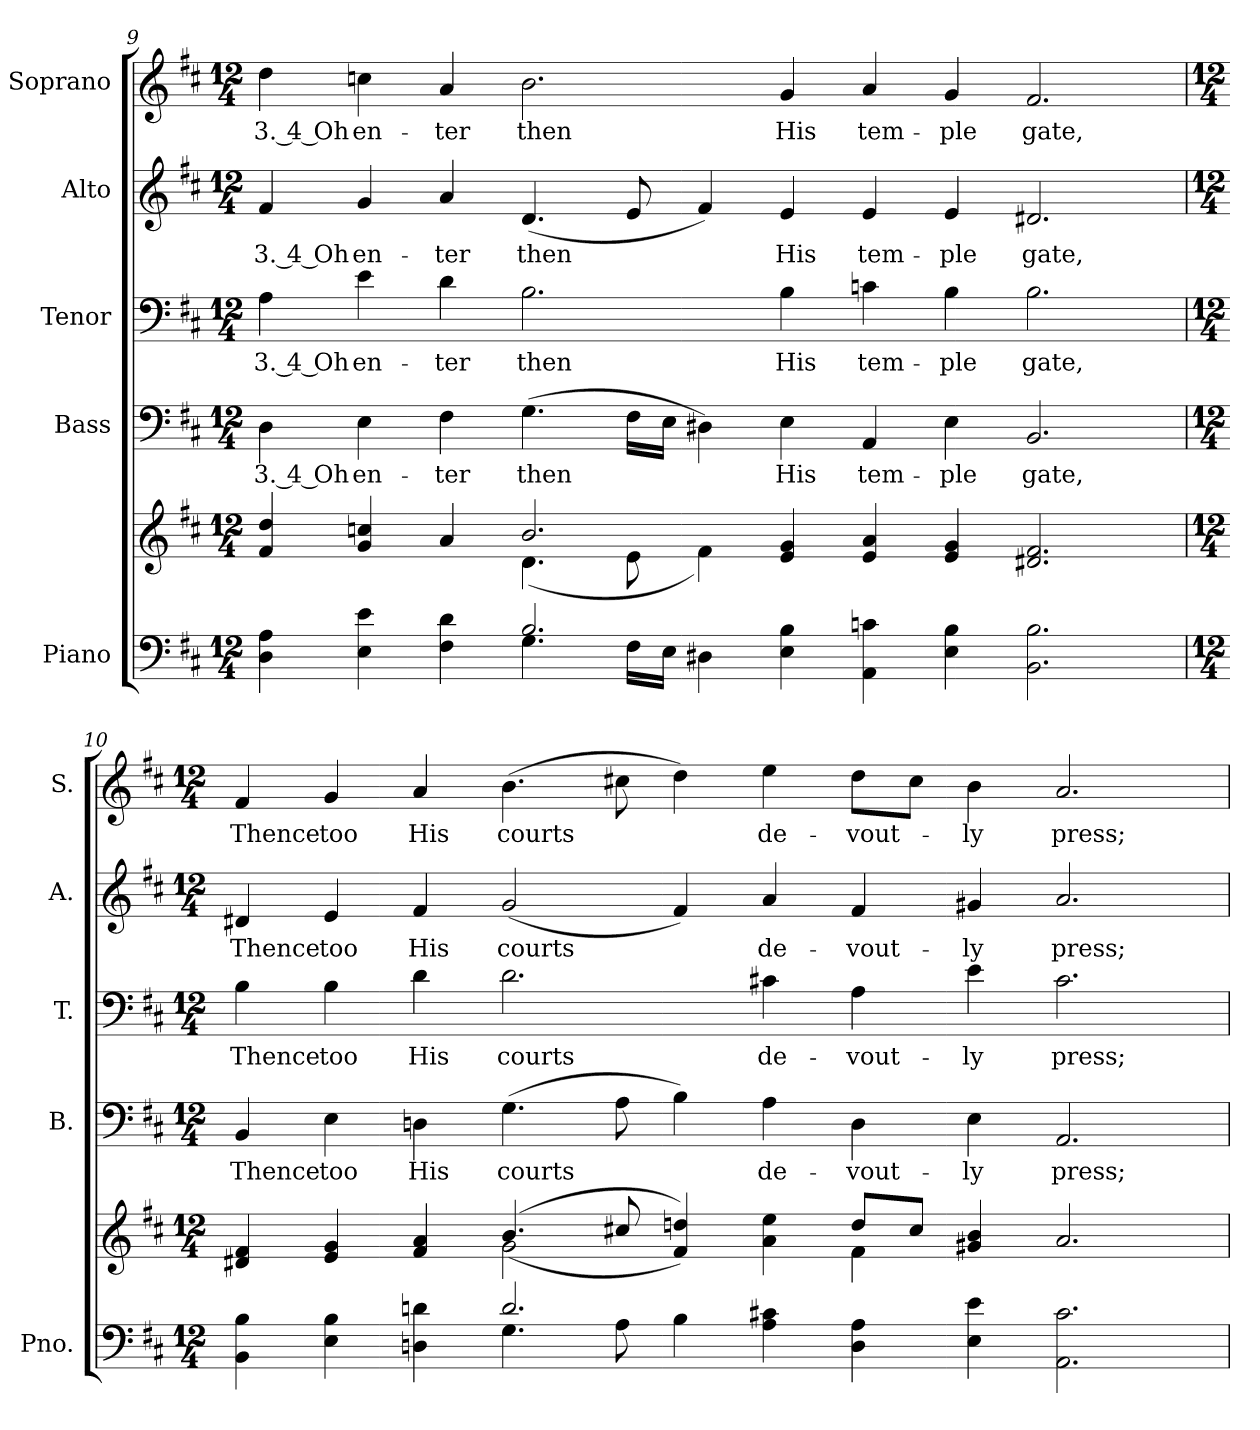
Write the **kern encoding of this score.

**kern	**kern	**kern	**text	**kern	**text	**kern	**text	**kern	**text
*part5	*part5	*part4	*part4	*part3	*part3	*part2	*part2	*part1	*part1
*staff6	*staff5	*staff4	*staff4	*staff3	*staff3	*staff2	*staff2	*staff1	*staff1
*I"Piano	*	*I"Bass	*	*I"Tenor	*	*I"Alto	*	*I"Soprano	*
*I'Pno.	*	*I'B.	*	*I'T.	*	*I'A.	*	*I'S.	*
!!LO:PB:g=z
*clefF4	*clefG2	*clefF4	*	*clefF4	*	*clefG2	*	*clefG2	*
*k[f#c#]	*k[f#c#]	*k[f#c#]	*	*k[f#c#]	*	*k[f#c#]	*	*k[f#c#]	*
*D:	*D:	*D:	*	*D:	*	*D:	*	*D:	*
*M12/4	*M12/4	*M12/4	*	*M12/4	*	*M12/4	*	*M12/4	*
=9	=9	=9	=9	=9	=9	=9	=9	=9	=9
*^	*^	*	*	*	*	*	*	*	*
!	!	!	!	!	!LO:LY:b:color=#000000	!	!	!	!	!	!
!	!	!	!	!	!	!	!LO:LY:b:color=#000000	!	!	!	!
!	!	!	!	!	!	!	!	!	!LO:LY:b:color=#000000	!	!
!	!	!	!	!	!	!	!	!	!	!	!LO:LY:b:color=#000000
4Di\ 4Ai	2ryy	4f#i/ 4ddi	2ryy	4Di\	3. 4 Oh	4Ai\	3. 4 Oh	4f#i/	3. 4 Oh	4ddi\	3. 4 Oh
!	!	!	!	!	!LO:LY:b:color=#000000	!	!	!	!	!	!
!	!	!	!	!	!	!	!LO:LY:b:color=#000000	!	!	!	!
!	!	!	!	!	!	!	!	!	!LO:LY:b:color=#000000	!	!
!	!	!	!	!	!	!	!	!	!	!	!LO:LY:b:color=#000000
4Ei\ 4ei	.	4gi/ 4ccni	.	4Ei\	en-	4ei\	en-	4gi/	en-	4ccni\	en-
!	!	!	!	!	!LO:LY:b:color=#000000	!	!	!	!	!	!
!	!	!	!	!	!	!	!LO:LY:b:color=#000000	!	!	!	!
!	!	!	!	!	!	!	!	!	!LO:LY:b:color=#000000	!	!
!	!	!	!	!	!	!	!	!	!	!	!LO:LY:b:color=#000000
4F#i\ 4di	4ryy	4ai/	4ryy	4F#i\	-ter	4di\	-ter	4ai/	-ter	4ai/	-ter
!	!	!	!	!	!LO:LY:b:color=#000000	!	!	!	!	!	!
!	!	!	!	!	!	!	!LO:LY:b:color=#000000	!	!	!	!
!	!	!	!	!	!	!	!	!	!LO:LY:b:color=#000000	!	!
!	!	!	!	!	!	!	!	!	!	!	!LO:LY:b:color=#000000
2.Bi/	4.Gi\	2.bi/	(4.di\	(4.Gi\	then	2.Bi\	then	(4.di/	then	2.bi\	then
.	16F#i\LL	.	8ei\	16F#i\LL	.	.	.	8ei/	.	.	.
.	16Ei\JJ	.	.	16Ei\JJ	.	.	.	.	.	.	.
.	4D#Xi\	.	4f#i\)	4D#Xi\)	.	.	.	4f#i/)	.	.	.
!	!	!	!	!	!LO:LY:b:color=#000000	!	!	!	!	!	!
!	!	!	!	!	!	!	!LO:LY:b:color=#000000	!	!	!	!
!	!	!	!	!	!	!	!	!	!LO:LY:b:color=#000000	!	!
!	!	!	!	!	!	!	!	!	!	!	!LO:LY:b:color=#000000
4Ei\ 4Bi	2ryy	4ei/ 4gi	2ryy	4Ei\	His	4Bi\	His	4ei/	His	4gi/	His
!	!	!	!	!	!LO:LY:b:color=#000000	!	!	!	!	!	!
!	!	!	!	!	!	!	!LO:LY:b:color=#000000	!	!	!	!
!	!	!	!	!	!	!	!	!	!LO:LY:b:color=#000000	!	!
!	!	!	!	!	!	!	!	!	!	!	!LO:LY:b:color=#000000
4AAi\ 4cni	.	4ei/ 4ai	.	4AAi/	tem-	4cni\	tem-	4ei/	tem-	4ai/	tem-
!	!	!	!	!	!LO:LY:b:color=#000000	!	!	!	!	!	!
!	!	!	!	!	!	!	!LO:LY:b:color=#000000	!	!	!	!
!	!	!	!	!	!	!	!	!	!LO:LY:b:color=#000000	!	!
!	!	!	!	!	!	!	!	!	!	!	!LO:LY:b:color=#000000
4Ei\ 4Bi	1ryy	4ei/ 4gi	1ryy	4Ei\	-ple	4Bi\	-ple	4ei/	-ple	4gi/	-ple
!	!	!	!	!	!LO:LY:b:color=#000000	!	!	!	!	!	!
!	!	!	!	!	!	!	!LO:LY:b:color=#000000	!	!	!	!
!	!	!	!	!	!	!	!	!	!LO:LY:b:color=#000000	!	!
!	!	!	!	!	!	!	!	!	!	!	!LO:LY:b:color=#000000
2.BBi\ 2.Bi	.	2.d#Xi/ 2.f#i	.	2.BBi/	gate,	2.Bi\	gate,	2.d#Xi/	gate,	2.f#i/	gate,
!!LO:LB:g=z
=10	=10	=10	=10	=10	=10	=10	=10	=10	=10	=10	=10
*M12/4	*	*M12/4	*	*M12/4	*	*M12/4	*	*M12/4	*	*M12/4	*
!	!	!	!	!	!LO:LY:b:color=#000000	!	!	!	!	!	!
!	!	!	!	!	!	!	!LO:LY:b:color=#000000	!	!	!	!
!	!	!	!	!	!	!	!	!	!LO:LY:b:color=#000000	!	!
!	!	!	!	!	!	!	!	!	!	!	!LO:LY:b:color=#000000
4BBi\ 4Bi	2ryy	4d#Xi/ 4f#i	2ryy	4BBi/	Thence	4Bi\	Thence	4d#Xi/	Thence	4f#i/	Thence
!	!	!	!	!	!LO:LY:b:color=#000000	!	!	!	!	!	!
!	!	!	!	!	!	!	!LO:LY:b:color=#000000	!	!	!	!
!	!	!	!	!	!	!	!	!	!LO:LY:b:color=#000000	!	!
!	!	!	!	!	!	!	!	!	!	!	!LO:LY:b:color=#000000
4Ei\ 4Bi	.	4ei/ 4gi	.	4Ei\	too	4Bi\	too	4ei/	too	4gi/	too
!	!	!	!	!	!LO:LY:b:color=#000000	!	!	!	!	!	!
!	!	!	!	!	!	!	!LO:LY:b:color=#000000	!	!	!	!
!	!	!	!	!	!	!	!	!	!LO:LY:b:color=#000000	!	!
!	!	!	!	!	!	!	!	!	!	!	!LO:LY:b:color=#000000
4Dni\ 4dni	4ryy	4f#i/ 4ai	4ryy	4Dni\	His	4di\	His	4f#i/	His	4ai/	His
!	!	!	!	!	!LO:LY:b:color=#000000	!	!	!	!	!	!
!	!	!	!	!	!	!	!LO:LY:b:color=#000000	!	!	!	!
!	!	!	!	!	!	!	!	!	!LO:LY:b:color=#000000	!	!
!	!	!	!	!	!	!	!	!	!	!	!LO:LY:b:color=#000000
2.di/	4.Gi\	((4.bi/	(2gi\	(4.Gi\	courts	2.di\	courts	(2gi/	courts	(4.bi\	courts
.	8Ai\	8cc#Xi/	.	8Ai\	.	.	.	.	.	8cc#Xi\	.
.	4Bi\	4f#i/ 4ddni))	4ryy)	4Bi\)	.	.	.	4f#i/)	.	4ddi\)	.
!	!	!	!	!	!LO:LY:b:color=#000000	!	!	!	!	!	!
!	!	!	!	!	!	!	!LO:LY:b:color=#000000	!	!	!	!
!	!	!	!	!	!	!	!	!	!LO:LY:b:color=#000000	!	!
!	!	!	!	!	!	!	!	!	!	!	!LO:LY:b:color=#000000
4Ai\ 4c#Xi	2ryy	4ai\ 4eei	4ryy	4Ai\	de-	4c#Xi\	de-	4ai/	de-	4eei\	de-
!	!	!	!	!	!LO:LY:b:color=#000000	!	!	!	!	!	!
!	!	!	!	!	!	!	!LO:LY:b:color=#000000	!	!	!	!
!	!	!	!	!	!	!	!	!	!LO:LY:b:color=#000000	!	!
!	!	!	!	!	!	!	!	!	!	!	!LO:LY:b:color=#000000
4Di\ 4Ai	.	8ddi/L	4f#i\	4Di\	-vout-	4Ai\	-vout-	4f#i/	-vout-	8ddi\L	-vout-
.	.	8cc#i/J	.	.	.	.	.	.	.	8cc#i\J	.
!	!	!	!	!	!LO:LY:b:color=#000000	!	!	!	!	!	!
!	!	!	!	!	!	!	!LO:LY:b:color=#000000	!	!	!	!
!	!	!	!	!	!	!	!	!	!LO:LY:b:color=#000000	!	!
!	!	!	!	!	!	!	!	!	!	!	!LO:LY:b:color=#000000
4Ei\ 4ei	1ryy	4g#Xi/ 4bi	1ryy	4Ei\	-ly	4ei\	-ly	4g#Xi/	-ly	4bi\	-ly
!	!	!	!	!	!LO:LY:b:color=#000000	!	!	!	!	!	!
!	!	!	!	!	!	!	!LO:LY:b:color=#000000	!	!	!	!
!	!	!	!	!	!	!	!	!	!LO:LY:b:color=#000000	!	!
!	!	!	!	!	!	!	!	!	!	!	!LO:LY:b:color=#000000
2.AAi\ 2.c#i	.	2.ai/	.	2.AAi/	press;	2.c#i\	press;	2.ai/	press;	2.ai/	press;
*v	*v	*	*	*	*	*	*	*	*	*	*
*	*v	*v	*	*	*	*	*	*	*	*
=	=	=	=	=	=	=	=	=	=
*-	*-	*-	*-	*-	*-	*-	*-	*-	*-
